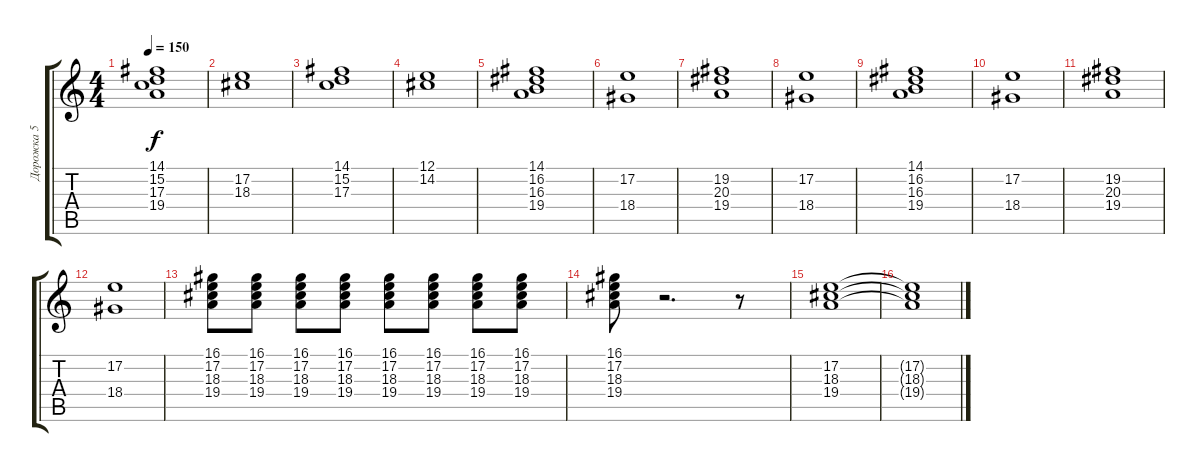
\track ("Дорожка 5" "Дорожка 5") {instrument pad8sweep}
\staff {score tabs}
\tuning (E4 B3 G3 D3 A2 E2) {hide}
\ts (4 4)
\tempo 150
\clef g2
\ks c
(14.1 15.2 17.3 19.4).1{dy f} |
(17.2 18.3).1 |
(14.1 15.2 17.3).1 |
(12.1 14.2).1 |
(14.1 16.2 16.3 19.4).1 |
(17.2 18.4).1 |
(19.2 20.3 19.4).1 |
(17.2 18.4).1 |
(14.1 16.2 16.3 19.4).1 |
(17.2 18.4).1 |
(19.2 20.3 19.4).1 |
(17.2 18.4).1 |
(16.1 17.2 18.3 19.4).8 (16.1 17.2 18.3 19.4).8 (16.1 17.2 18.3 19.4).8 (16.1 17.2 18.3 19.4).8 (16.1 17.2 18.3 19.4).8 (16.1 17.2 18.3 19.4).8 (16.1 17.2 18.3 19.4).8 (16.1 17.2 18.3 19.4).8 |
(16.1 17.2 18.3 19.4).8 r.2{d} r.8 |
(17.2 18.3 19.4).1 |
(17.2{t} 18.3{t} 19.4{t}).1
